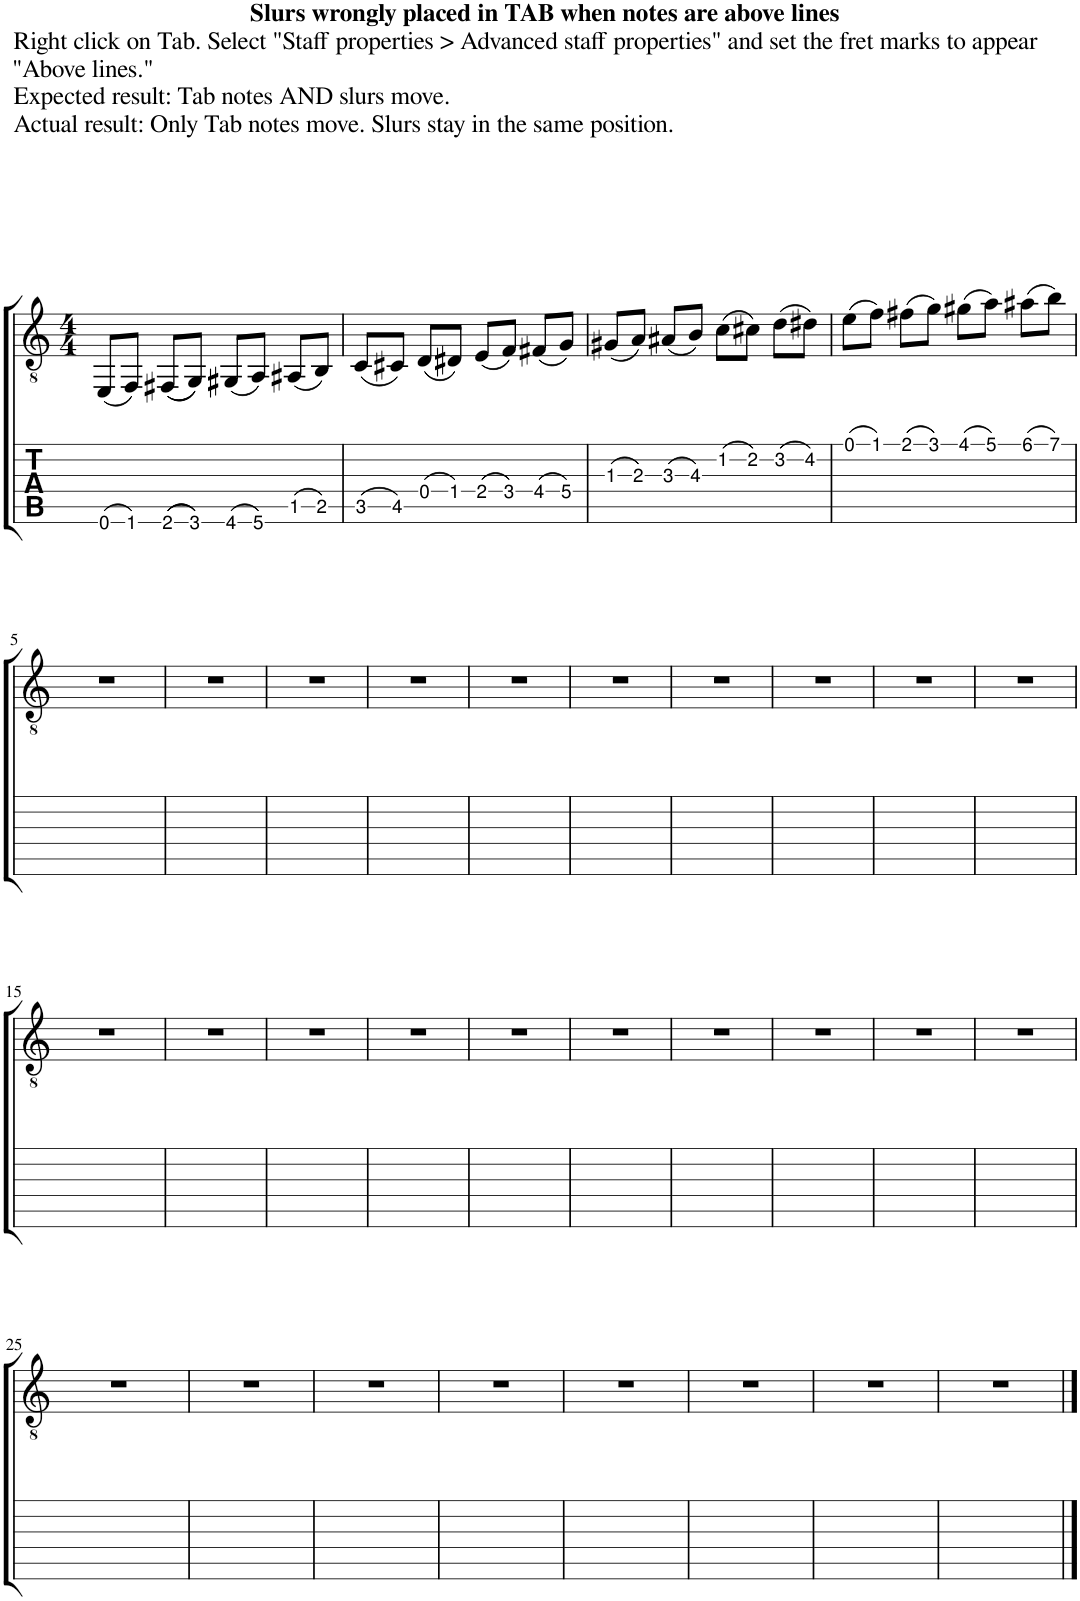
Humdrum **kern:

**kern	**kern
*part1	*part1
*staff2	*staff1
*I"Classical Guitar	*
*stria6	*
*	*clefGv2
*k[]	*k[]
*M4/4	*M4/4
=1	=1
8EEL	(8EE/L
8FFJ	8FF/J)
8FF#XL	((8FF#X/L
8GGJ	8GG/J))
8GG#XL	(8GG#X/L
8AAJ	8AA/J)
8AA#XL	(8AA#X/L
8BBJ	8BB/J)
=2	=2
8CL	(8C/L
8C#XJ	8C#X/J)
8DL	(8D/L
8D#XJ	8D#X/J)
8EL	(8E/L
8FJ	8F/J)
8F#XL	(8F#X/L
8GJ	8G/J)
=3	=3
8G#XL	(8G#X/L
8AJ	8A/J)
8A#XL	(8A#X/L
8BJ	8B/J)
8cL	(8c\L
8c#XJ	8c#X\J)
8dL	(8d\L
8d#XJ	8d#X\J)
=4	=4
8eL	(8e\L
8fJ	8f\J)
8f#XL	(8f#X\L
8gJ	8g\J)
8g#XL	(8g#X\L
8aJ	8a\J)
8a#XL	(8a#X\L
8bJ	8b\J)
!!LO:LB:g=z
=5	=5
1r	1r
=6	=6
1r	1r
=7	=7
1r	1r
=8	=8
1r	1r
=9	=9
1r	1r
=10	=10
1r	1r
=11	=11
1r	1r
=12	=12
1r	1r
=13	=13
1r	1r
=14	=14
1r	1r
!!LO:LB:g=z
=15	=15
1r	1r
=16	=16
1r	1r
=17	=17
1r	1r
=18	=18
1r	1r
=19	=19
1r	1r
=20	=20
1r	1r
=21	=21
1r	1r
=22	=22
1r	1r
=23	=23
1r	1r
=24	=24
1r	1r
!!LO:LB:g=z
=25	=25
1r	1r
=26	=26
1r	1r
=27	=27
1r	1r
=28	=28
1r	1r
=29	=29
1r	1r
=30	=30
1r	1r
=31	=31
1r	1r
=32	=32
1r	1r
==	==
*-	*-
